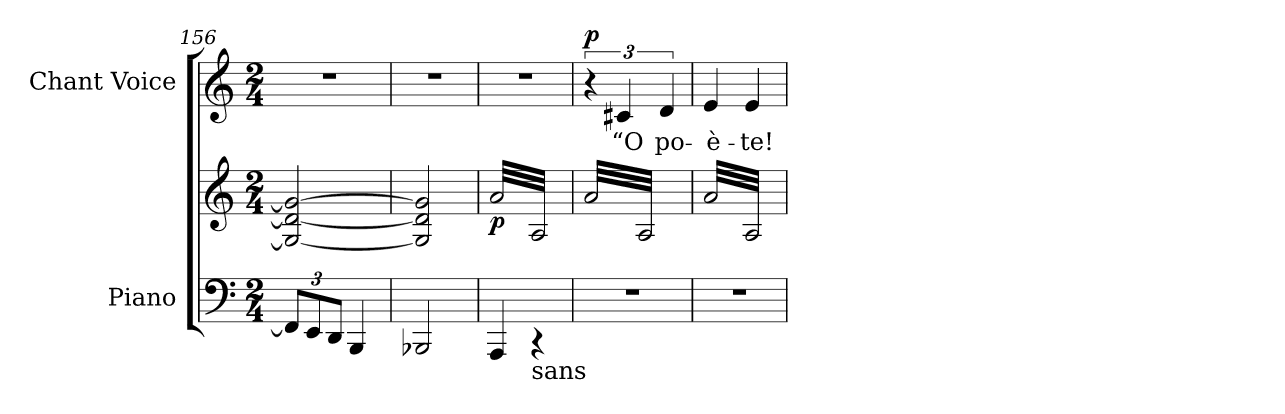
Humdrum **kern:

**kern	**kern	**dynam	**kern	**text	**dynam
*part2	*part2	*part2	*part1	*part1	*part1
*staff3	*staff2	*staff2/3	*staff1	*staff1	*staff1
*I"Piano	*	*	*I"Chant Voice	*	*
*I'Pno	*	*	*	*	*
*clefF4	*clefG2	*	*clefG2	*	*
*k[]	*k[]	*	*k[]	*	*
*M2/4	*M2/4	*	*M2/4	*	*
*Xbrackettup	*	*	*	*	*
=156	=156	=156	=156	=156	=156
12FF/L]	2G#/_ 2d/_ 2g#/_	.	2r	.	.
12EE/	.	.	.	.	.
12DD/J	.	.	.	.	.
4BBB/	.	.	.	.	.
=157	=157	=157	=157	=157	=157
2BBB-X/	2G#/] 2d/] 2g#/]	.	2r	.	.
=158	=158	=158	=158	=158	=158
*^	*	*	*	*	*
!	!	!	!LO:DY:b	!	!	!
*	*	*tremolo	*	*	*	*
2ryy	4AAA/	32a/LLL	p	2r	.	.
.	.	32A/	.	.	.	.
.	.	32a/	.	.	.	.
.	.	32A/	.	.	.	.
.	.	32a/	.	.	.	.
.	.	32A/	.	.	.	.
.	.	32a/	.	.	.	.
.	.	32A/	.	.	.	.
!	!LO:TX:b:t=sans	!	!	!	!	!
.	4r	32a/	.	.	.	.
.	.	32A/	.	.	.	.
.	.	32a/	.	.	.	.
.	.	32A/	.	.	.	.
.	.	32a/	.	.	.	.
.	.	32A/	.	.	.	.
.	.	32a/	.	.	.	.
.	.	32A/JJJ	.	.	.	.
=159	=159	=159	=159	=159	=159	=159
!	!	!	!	!	!	!LO:DY:a
*v	*v	*	*	*	*	*
2r	32a/LLL	.	6r	.	p
.	32A/	.	.	.	.
.	32a/	.	.	.	.
.	32A/	.	.	.	.
.	32a/	.	.	.	.
.	32A/	.	.	.	.
.	.	.	6c#X/	“O	.
.	32a/	.	.	.	.
.	32A/	.	.	.	.
.	32a/	.	.	.	.
.	32A/	.	.	.	.
.	32a/	.	.	.	.
.	.	.	6d/	po-	.
.	32A/	.	.	.	.
.	32a/	.	.	.	.
.	32A/	.	.	.	.
.	32a/	.	.	.	.
.	32A/JJJ	.	.	.	.
=160	=160	=160	=160	=160	=160
2r	32a/LLL	.	4e/	-è-	.
.	32A/	.	.	.	.
.	32a/	.	.	.	.
.	32A/	.	.	.	.
.	32a/	.	.	.	.
.	32A/	.	.	.	.
.	32a/	.	.	.	.
.	32A/	.	.	.	.
.	32a/	.	4e/	-te!	.
.	32A/	.	.	.	.
.	32a/	.	.	.	.
.	32A/	.	.	.	.
.	32a/	.	.	.	.
.	32A/	.	.	.	.
.	32a/	.	.	.	.
.	32A/JJJ	.	.	.	.
*	*Xtremolo	*	*	*	*
.	.	.	.	.	.
.	.	.	.	.	.
.	.	.	.	.	.
.	.	.	.	.	.
.	.	.	.	.	.
.	.	.	.	.	.
.	.	.	.	.	.
.	.	.	.	.	.
=	=	=	=	=	=
*-	*-	*-	*-	*-	*-
